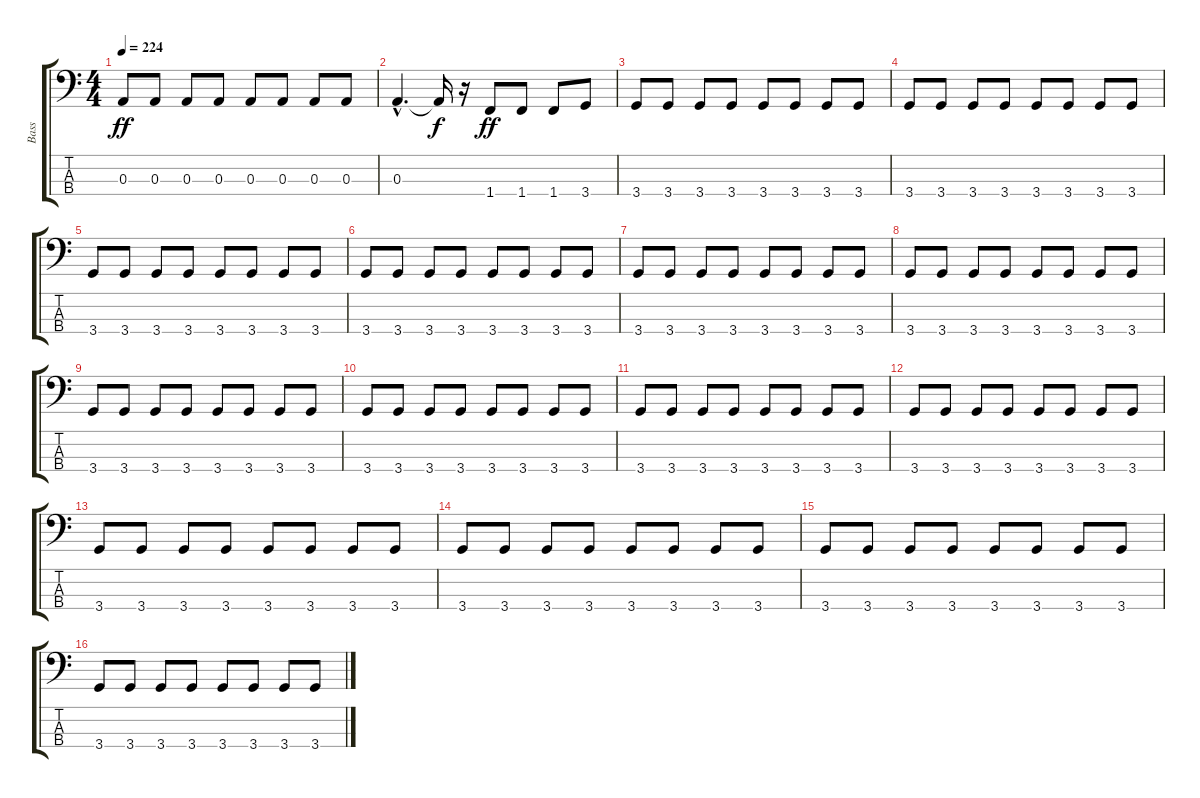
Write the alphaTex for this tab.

\track ("Bass" "Bass") {instrument electricbasspick}
\staff {score tabs}
\tuning (G2 D2 A1 E1) {hide}
\ts (4 4)
\tempo 224
\clef f4
\ks c
0.3.8{dy ff} 0.3.8 0.3.8 0.3.8 0.3.8 0.3.8 0.3.8 0.3.8 |
0.3{hac}.4{d} 0.3{t}.16{dy f} r.16 1.4.8{dy ff} 1.4.8 1.4.8 3.4.8 |
3.4.8 3.4.8 3.4.8 3.4.8 3.4.8 3.4.8 3.4.8 3.4.8 |
3.4.8 3.4.8 3.4.8 3.4.8 3.4.8 3.4.8 3.4.8 3.4.8 |
3.4.8 3.4.8 3.4.8 3.4.8 3.4.8 3.4.8 3.4.8 3.4.8 |
3.4.8 3.4.8 3.4.8 3.4.8 3.4.8 3.4.8 3.4.8 3.4.8 |
3.4.8 3.4.8 3.4.8 3.4.8 3.4.8 3.4.8 3.4.8 3.4.8 |
3.4.8 3.4.8 3.4.8 3.4.8 3.4.8 3.4.8 3.4.8 3.4.8 |
3.4.8 3.4.8 3.4.8 3.4.8 3.4.8 3.4.8 3.4.8 3.4.8 |
3.4.8 3.4.8 3.4.8 3.4.8 3.4.8 3.4.8 3.4.8 3.4.8 |
3.4.8 3.4.8 3.4.8 3.4.8 3.4.8 3.4.8 3.4.8 3.4.8 |
3.4.8 3.4.8 3.4.8 3.4.8 3.4.8 3.4.8 3.4.8 3.4.8 |
3.4.8 3.4.8 3.4.8 3.4.8 3.4.8 3.4.8 3.4.8 3.4.8 |
3.4.8 3.4.8 3.4.8 3.4.8 3.4.8 3.4.8 3.4.8 3.4.8 |
3.4.8 3.4.8 3.4.8 3.4.8 3.4.8 3.4.8 3.4.8 3.4.8 |
3.4.8 3.4.8 3.4.8 3.4.8 3.4.8 3.4.8 3.4.8 3.4.8
